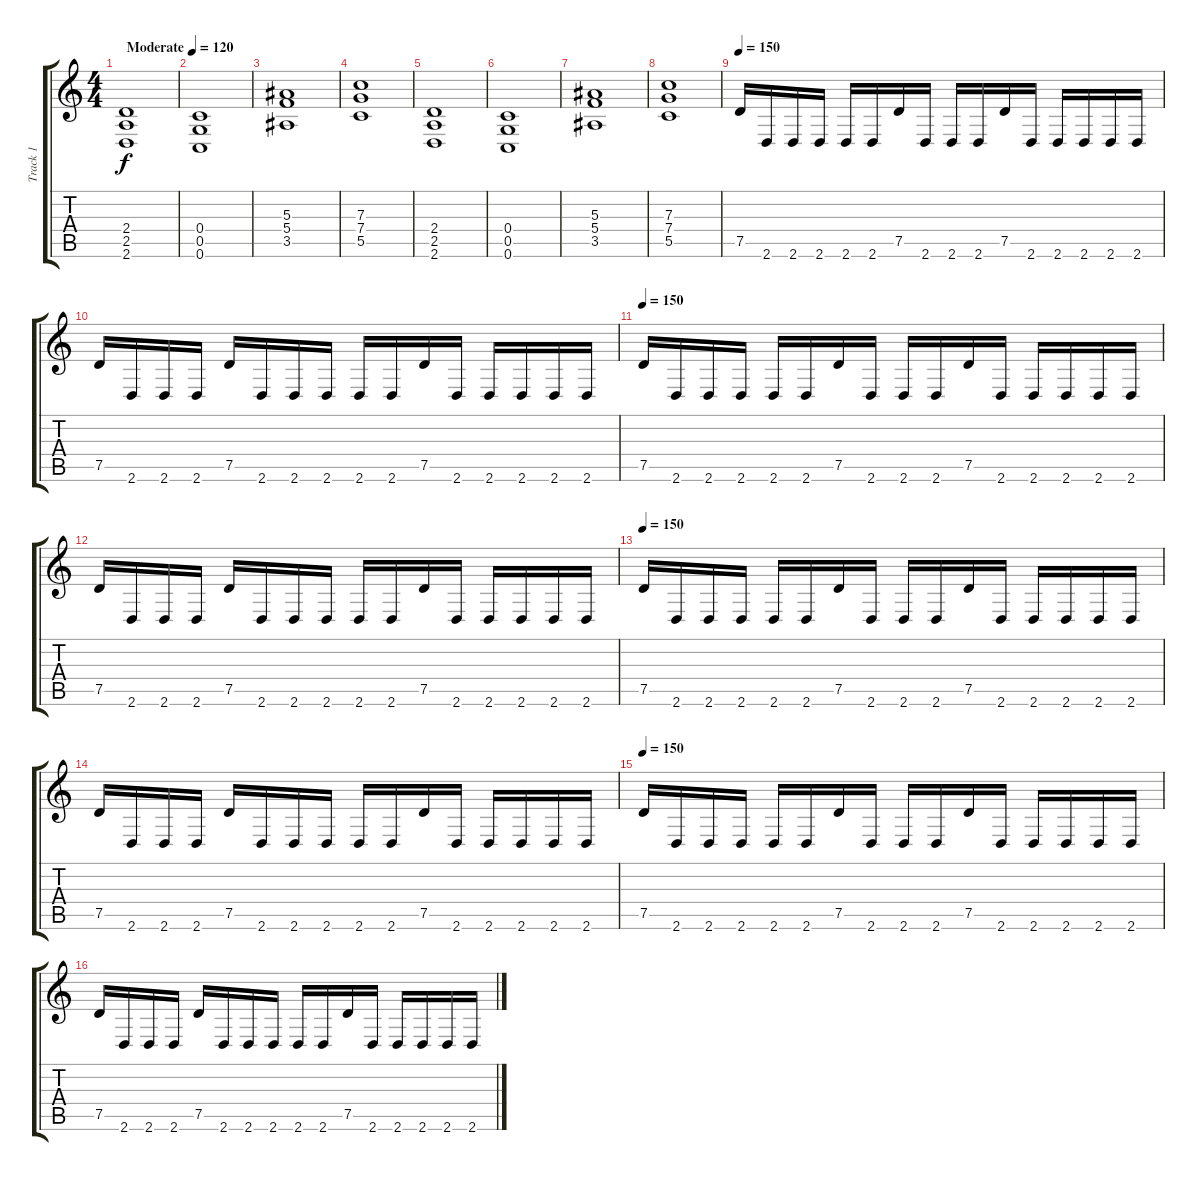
\track ("Track 1" "Track 1") {instrument overdrivenguitar}
\staff {score tabs}
\tuning (D4 A3 F3 C3 G2 C2) {hide}
\ts (4 4)
\tempo (120 "Moderate")
\tempo 75
\tempo (120 "Moderate")
\clef g2
\ks c
(2.4 2.5 2.6).1{dy f instrument overdrivenguitar} |
(0.4 0.5 0.6).1 |
(5.3 5.4 3.5).1 |
(7.3 7.4 5.5).1 |
(2.4 2.5 2.6).1 |
(0.4 0.5 0.6).1 |
(5.3 5.4 3.5).1 |
(7.3 7.4 5.5).1 |
\tempo 150
7.5.16 2.6.16 2.6.16 2.6.16 2.6.16 2.6.16 7.5.16 2.6.16 2.6.16 2.6.16 7.5.16 2.6.16 2.6.16 2.6.16 2.6.16 2.6.16 |
7.5.16 2.6.16 2.6.16 2.6.16 7.5.16 2.6.16 2.6.16 2.6.16 2.6.16 2.6.16 7.5.16 2.6.16 2.6.16 2.6.16 2.6.16 2.6.16 |
\tempo 150
7.5.16 2.6.16 2.6.16 2.6.16 2.6.16 2.6.16 7.5.16 2.6.16 2.6.16 2.6.16 7.5.16 2.6.16 2.6.16 2.6.16 2.6.16 2.6.16 |
7.5.16 2.6.16 2.6.16 2.6.16 7.5.16 2.6.16 2.6.16 2.6.16 2.6.16 2.6.16 7.5.16 2.6.16 2.6.16 2.6.16 2.6.16 2.6.16 |
\tempo 150
7.5.16 2.6.16 2.6.16 2.6.16 2.6.16 2.6.16 7.5.16 2.6.16 2.6.16 2.6.16 7.5.16 2.6.16 2.6.16 2.6.16 2.6.16 2.6.16 |
7.5.16 2.6.16 2.6.16 2.6.16 7.5.16 2.6.16 2.6.16 2.6.16 2.6.16 2.6.16 7.5.16 2.6.16 2.6.16 2.6.16 2.6.16 2.6.16 |
\tempo 150
7.5.16 2.6.16 2.6.16 2.6.16 2.6.16 2.6.16 7.5.16 2.6.16 2.6.16 2.6.16 7.5.16 2.6.16 2.6.16 2.6.16 2.6.16 2.6.16 |
7.5.16 2.6.16 2.6.16 2.6.16 7.5.16 2.6.16 2.6.16 2.6.16 2.6.16 2.6.16 7.5.16 2.6.16 2.6.16 2.6.16 2.6.16 2.6.16
